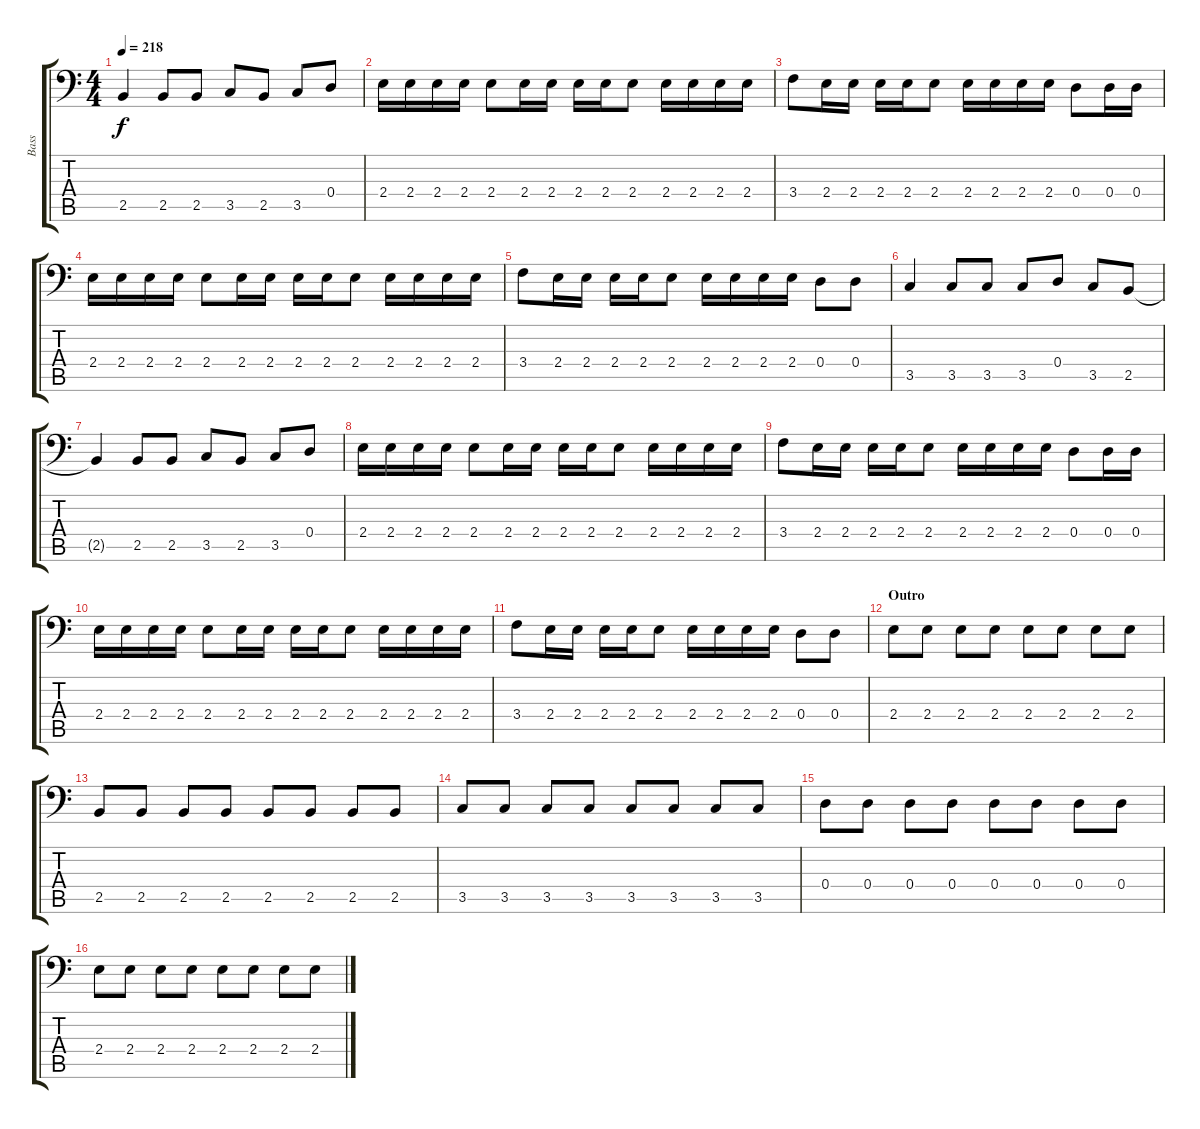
\track ("Bass" "Bass") {instrument electricbassfinger}
\staff {score tabs}
\tuning (E3 B2 G2 D2 A1 E1) {hide}
\ts (4 4)
\tempo 218
\clef f4
\ks c
2.5{t}.4{dy f} 2.5.8 2.5.8 3.5.8 2.5.8 3.5.8 0.4.8 |
2.4.16 2.4.16 2.4.16 2.4.16 2.4.8 2.4.16 2.4.16 2.4.16 2.4.16 2.4.8 2.4.16 2.4.16 2.4.16 2.4.16 |
3.4.8 2.4.16 2.4.16 2.4.16 2.4.16 2.4.8 2.4.16 2.4.16 2.4.16 2.4.16 0.4.8 0.4.16 0.4.16 |
2.4.16 2.4.16 2.4.16 2.4.16 2.4.8 2.4.16 2.4.16 2.4.16 2.4.16 2.4.8 2.4.16 2.4.16 2.4.16 2.4.16 |
3.4.8 2.4.16 2.4.16 2.4.16 2.4.16 2.4.8 2.4.16 2.4.16 2.4.16 2.4.16 0.4.8 0.4.8 |
3.5.4 3.5.8 3.5.8 3.5.8 0.4.8 3.5.8 2.5.8 |
2.5{t}.4 2.5.8 2.5.8 3.5.8 2.5.8 3.5.8 0.4.8 |
2.4.16 2.4.16 2.4.16 2.4.16 2.4.8 2.4.16 2.4.16 2.4.16 2.4.16 2.4.8 2.4.16 2.4.16 2.4.16 2.4.16 |
3.4.8 2.4.16 2.4.16 2.4.16 2.4.16 2.4.8 2.4.16 2.4.16 2.4.16 2.4.16 0.4.8 0.4.16 0.4.16 |
2.4.16 2.4.16 2.4.16 2.4.16 2.4.8 2.4.16 2.4.16 2.4.16 2.4.16 2.4.8 2.4.16 2.4.16 2.4.16 2.4.16 |
3.4.8 2.4.16 2.4.16 2.4.16 2.4.16 2.4.8 2.4.16 2.4.16 2.4.16 2.4.16 0.4.8 0.4.8 |
\section ("" "Outro")
2.4.8 2.4.8 2.4.8 2.4.8 2.4.8 2.4.8 2.4.8 2.4.8 |
2.5.8 2.5.8 2.5.8 2.5.8 2.5.8 2.5.8 2.5.8 2.5.8 |
3.5.8 3.5.8 3.5.8 3.5.8 3.5.8 3.5.8 3.5.8 3.5.8 |
0.4.8 0.4.8 0.4.8 0.4.8 0.4.8 0.4.8 0.4.8 0.4.8 |
2.4.8 2.4.8 2.4.8 2.4.8 2.4.8 2.4.8 2.4.8 2.4.8
